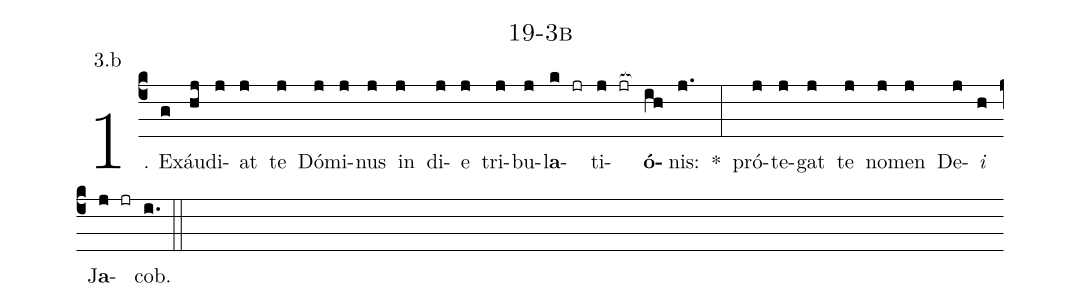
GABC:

name: 19-3b;
annotation: 3.b;
%%
(c4)1. Ex(g)áu(hj)di(j)at(j) te(j) Dó(j)mi(j)nus(j) in(j) di(j)e(j) tri(j)bu(j)l<b>a</b>(k jr)ti(j jr[ocb:1{])<b>ó</b>(ih[ocb:0}])nis:(j.) *(:) pró(j)te(j)gat(j) te(j) no(j)men(j) De(j)<i>i</i>(h) J<b>a</b>(j jr)cob.(i.) (::)
